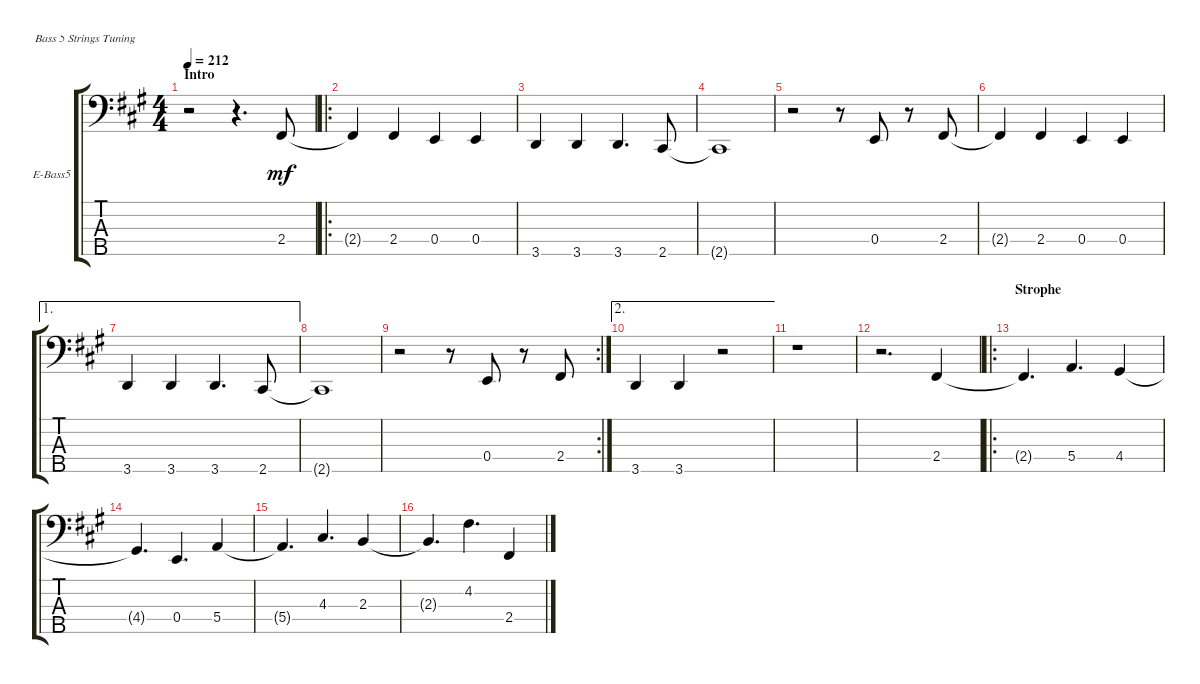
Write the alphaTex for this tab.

\defaultSystemsLayout 4
\bracketExtendMode groupsimilarinstruments
\firstSystemTrackNameOrientation horizontal
\otherSystemsTrackNameOrientation horizontal
\track ("Electric Bass" "E-Bass5") {instrument electricbassfinger}
\staff {score tabs}
\tuning (G2 D2 A1 E1 B0)
\ts (4 4)
\section ("" "Intro")
\tempo 212
\clef f4
\ks f#minor
r.2{dy mf instrument electricbassfinger} r.4{d} 2.4.8 |
\ro
2.4{t}.4 2.4.4 0.4.4 0.4.4 |
3.5.4 3.5.4 3.5.4{d} 2.5.8 |
2.5{t}.1 |
r.2 r.8 0.4.8 r.8 2.4.8 |
2.4{t}.4 2.4.4 0.4.4 0.4.4 |
\ae 1
3.5.4 3.5.4 3.5.4{d} 2.5.8 |
2.5{t}.1 |
\rc 2
r.2 r.8 0.4.8 r.8 2.4.8 |
\ae 2
3.5.4 3.5.4 r.2 |
r.1 |
r.2{d} 2.4.4 |
\ro
\section ("" "Strophe")
2.4{t}.4{d} 5.4.4{d} 4.4.4 |
4.4{t}.4{d} 0.4.4{d} 5.4.4 |
5.4{t}.4{d} 4.3.4{d} 2.3.4 |
2.3{t}.4{d} 4.2.4{d} 2.4.4
